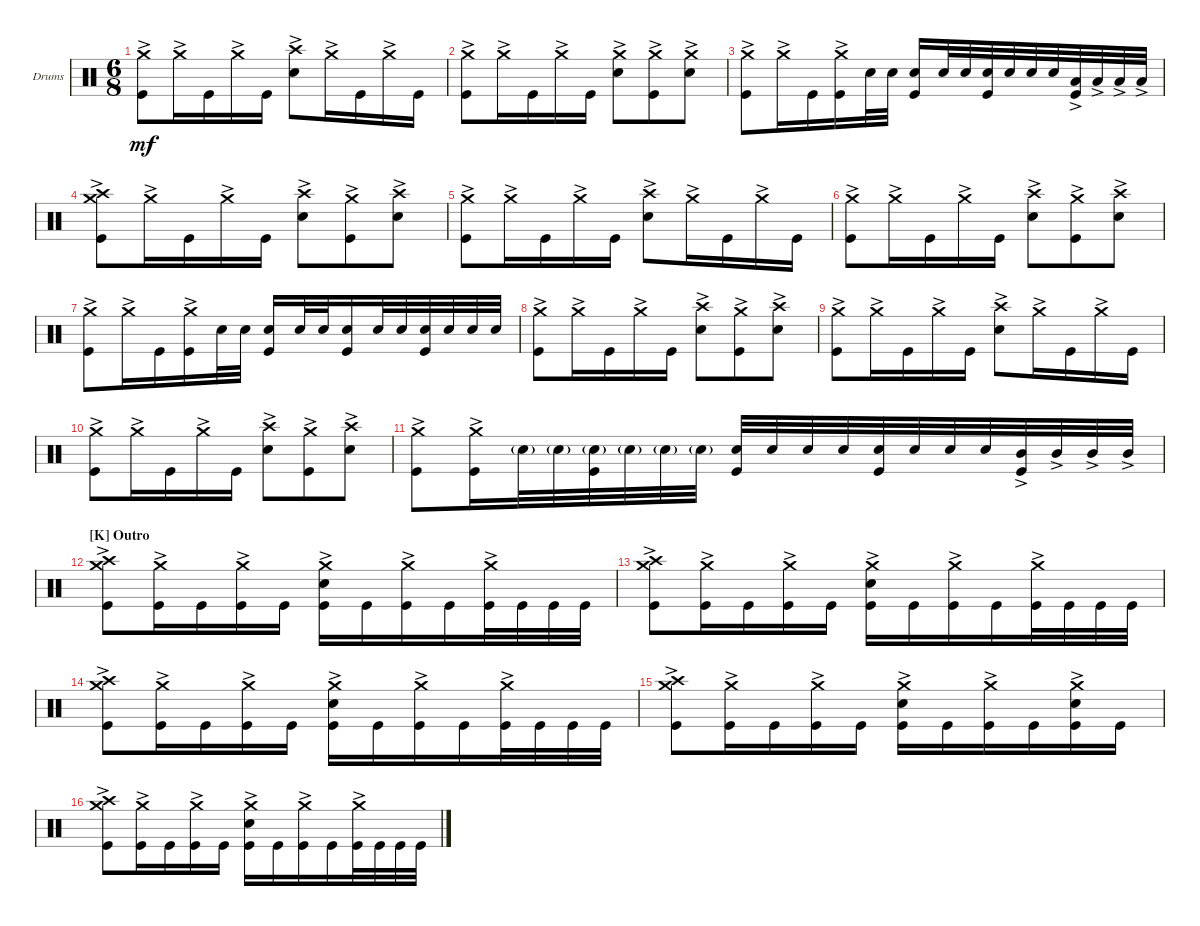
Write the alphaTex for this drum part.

\defaultSystemsLayout 4
\bracketExtendMode groupsimilarinstruments
\firstSystemTrackNameOrientation horizontal
\otherSystemsTrackNameOrientation horizontal
\track ("Joey Jordison" "Drums") {instrument percussion}
\staff {score}
\articulation defaults
\ts (6 8)
\tempo (85 hide)
\clef neutral
\scale
0.333333
\ks c
("Kick (hit)" "Crash medium (hit)"{ac}).8{dy mf} "Crash medium (hit)"{ac}.16 "Kick (hit)".16 "Crash medium (hit)"{ac}.16 "Kick (hit)".16 ("Snare (hit) 2" "Crash high (hit)"{ac}).8 "Crash medium (hit)"{ac}.16 "Kick (hit)".16 "Crash medium (hit)"{ac}.16 "Kick (hit)".16 |
\scale
0.333333 ("Kick (hit)" "Crash medium (hit)"{ac}).8 "Crash medium (hit)"{ac}.16 "Kick (hit)".16 "Crash medium (hit)"{ac}.16 "Kick (hit)".16 ("Crash medium (hit)"{ac} "Snare (hit) 2").8 ("Crash medium (hit)"{ac} "Kick (hit)").8 ("Crash medium (hit)"{ac} "Snare (hit) 2").8 |
\scale
0.333333 ("Kick (hit)" "Crash medium (hit)"{ac}).8 "Crash medium (hit)"{ac}.16 "Kick (hit)".16 ("Crash medium (hit)"{ac} "Kick (hit)").16 "Snare (hit) 2".32 "Snare (hit) 2".32 ("Snare (hit) 2" "Kick (hit)").16 "Snare (hit) 2".32 "Snare (hit) 2".32 ("Snare (hit) 2" "Kick (hit)").32 "Snare (hit) 2".32 "Snare (hit) 2".32 "Snare (hit) 2".32 ("Kick (hit)" "Low Tom (hit)"{ac}).32 "Low Tom (hit)"{ac}.32 "Low Tom (hit)"{ac}.32 "Low Tom (hit)"{ac}.32 |
\tempo (86 hide)
\scale
0.333333 ("Kick (hit)" "Crash high (hit)"{ac} "Crash medium (hit)"{ac}).8 "Crash medium (hit)"{ac}.16 "Kick (hit)".16 "Crash medium (hit)"{ac}.16 "Kick (hit)".16 ("Snare (hit) 2" "Crash high (hit)"{ac}).8 ("Crash medium (hit)"{ac} "Kick (hit)").8 ("Snare (hit) 2" "Crash high (hit)"{ac}).8 |
\scale
0.333333 ("Kick (hit)" "Crash medium (hit)"{ac}).8 "Crash medium (hit)"{ac}.16 "Kick (hit)".16 "Crash medium (hit)"{ac}.16 "Kick (hit)".16 ("Snare (hit) 2" "Crash high (hit)"{ac}).8 "Crash medium (hit)"{ac}.16 "Kick (hit)".16 "Crash medium (hit)"{ac}.16 "Kick (hit)".16 |
\scale
0.333333 ("Kick (hit)" "Crash medium (hit)"{ac}).8 "Crash medium (hit)"{ac}.16 "Kick (hit)".16 "Crash medium (hit)"{ac}.16 "Kick (hit)".16 ("Snare (hit) 2" "Crash high (hit)"{ac}).8 ("Crash medium (hit)"{ac} "Kick (hit)").8 ("Snare (hit) 2" "Crash high (hit)"{ac}).8 |
\scale
0.333333 ("Kick (hit)" "Crash medium (hit)"{ac}).8 "Crash medium (hit)"{ac}.16 "Kick (hit)".16 ("Crash medium (hit)"{ac} "Kick (hit)").16 "Snare (hit) 2".32 "Snare (hit) 2".32 ("Snare (hit) 2" "Kick (hit)").16 "Snare (hit) 2".32 "Snare (hit) 2".32 ("Snare (hit) 2" "Kick (hit)").16 "Snare (hit) 2".32 "Snare (hit) 2".32 ("Kick (hit)" "Snare (hit) 2").32 "Snare (hit) 2".32 "Snare (hit) 2".32 "Snare (hit) 2".32 |
\scale
0.333333 ("Kick (hit)" "Crash medium (hit)"{ac}).8 "Crash medium (hit)"{ac}.16 "Kick (hit)".16 "Crash medium (hit)"{ac}.16 "Kick (hit)".16 ("Snare (hit) 2" "Crash high (hit)"{ac}).8 ("Crash medium (hit)"{ac} "Kick (hit)").8 ("Snare (hit) 2" "Crash high (hit)"{ac}).8 |
\scale
0.333333 ("Kick (hit)" "Crash medium (hit)"{ac}).8 "Crash medium (hit)"{ac}.16 "Kick (hit)".16 "Crash medium (hit)"{ac}.16 "Kick (hit)".16 ("Snare (hit) 2" "Crash high (hit)"{ac}).8 "Crash medium (hit)"{ac}.16 "Kick (hit)".16 "Crash medium (hit)"{ac}.16 "Kick (hit)".16 |
\scale
0.333333 ("Kick (hit)" "Crash medium (hit)"{ac}).8 "Crash medium (hit)"{ac}.16 "Kick (hit)".16 "Crash medium (hit)"{ac}.16 "Kick (hit)".16 ("Snare (hit) 2" "Crash high (hit)"{ac}).8 ("Crash medium (hit)"{ac} "Kick (hit)").8 ("Snare (hit) 2" "Crash high (hit)"{ac}).8 |
\scale
0.333333 ("Crash medium (hit)"{ac} "Kick (hit)").8 ("Crash medium (hit)"{ac} "Kick (hit)").16 "Snare (hit) 2"{g}.32 "Snare (hit) 2"{g}.32 ("Snare (hit) 2"{g} "Kick (hit)").32 "Snare (hit) 2"{g}.32 "Snare (hit) 2"{g}.32 "Snare (hit) 2"{g}.32 ("Snare (hit) 2" "Kick (hit)").32 "Snare (hit) 2".32 "Snare (hit) 2".32 "Snare (hit) 2".32 ("Snare (hit) 2" "Kick (hit)").32 "Snare (hit) 2".32 "Snare (hit) 2".32 "Snare (hit) 2".32 ("Mid Tom (hit)"{ac} "Kick (hit)").32 "Mid Tom (hit)"{ac}.32 "Mid Tom (hit)"{ac}.32 "Mid Tom (hit)"{ac}.32 |
\section ("K" "Outro")
\scale
0.333333 ("Kick (hit)" "Crash high (hit)"{ac} "Crash medium (hit)"{ac}).8 ("Crash medium (hit)"{ac} "Kick (hit)").16 "Kick (hit)".16 ("Kick (hit)" "Crash medium (hit)"{ac}).16 "Kick (hit)".16 ("Kick (hit)" "Crash medium (hit)"{ac} "Snare (hit) 2").16 "Kick (hit)".16 ("Kick (hit)" "Crash medium (hit)"{ac}).16 "Kick (hit)".16 ("Kick (hit)" "Crash medium (hit)"{ac}).32 "Kick (hit)".32 "Kick (hit)".32 "Kick (hit)".32 |
\scale
0.333333 ("Kick (hit)" "Crash high (hit)"{ac} "Crash medium (hit)"{ac}).8 ("Crash medium (hit)"{ac} "Kick (hit)").16 "Kick (hit)".16 ("Kick (hit)" "Crash medium (hit)"{ac}).16 "Kick (hit)".16 ("Kick (hit)" "Crash medium (hit)"{ac} "Snare (hit) 2").16 "Kick (hit)".16 ("Kick (hit)" "Crash medium (hit)"{ac}).16 "Kick (hit)".16 ("Kick (hit)" "Crash medium (hit)"{ac}).32 "Kick (hit)".32 "Kick (hit)".32 "Kick (hit)".32 |
\scale
0.333333 ("Kick (hit)" "Crash high (hit)"{ac} "Crash medium (hit)"{ac}).8 ("Crash medium (hit)"{ac} "Kick (hit)").16 "Kick (hit)".16 ("Kick (hit)" "Crash medium (hit)"{ac}).16 "Kick (hit)".16 ("Kick (hit)" "Crash medium (hit)"{ac} "Snare (hit) 2").16 "Kick (hit)".16 ("Kick (hit)" "Crash medium (hit)"{ac}).16 "Kick (hit)".16 ("Kick (hit)" "Crash medium (hit)"{ac}).32 "Kick (hit)".32 "Kick (hit)".32 "Kick (hit)".32 |
\scale
0.333333 ("Kick (hit)" "Crash high (hit)"{ac} "Crash medium (hit)"{ac}).8 ("Crash medium (hit)"{ac} "Kick (hit)").16 "Kick (hit)".16 ("Kick (hit)" "Crash medium (hit)"{ac}).16 "Kick (hit)".16 ("Kick (hit)" "Crash medium (hit)"{ac} "Snare (hit) 2").16 "Kick (hit)".16 ("Kick (hit)" "Crash medium (hit)"{ac}).16 "Kick (hit)".16 ("Kick (hit)" "Crash medium (hit)"{ac} "Snare (hit) 2").16 "Kick (hit)".16 |
\scale
0.333333 ("Kick (hit)" "Crash high (hit)"{ac} "Crash medium (hit)"{ac}).8 ("Crash medium (hit)"{ac} "Kick (hit)").16 "Kick (hit)".16 ("Kick (hit)" "Crash medium (hit)"{ac}).16 "Kick (hit)".16 ("Kick (hit)" "Crash medium (hit)"{ac} "Snare (hit) 2").16 "Kick (hit)".16 ("Kick (hit)" "Crash medium (hit)"{ac}).16 "Kick (hit)".16 ("Kick (hit)" "Crash medium (hit)"{ac}).32 "Kick (hit)".32 "Kick (hit)".32 "Kick (hit)".32
